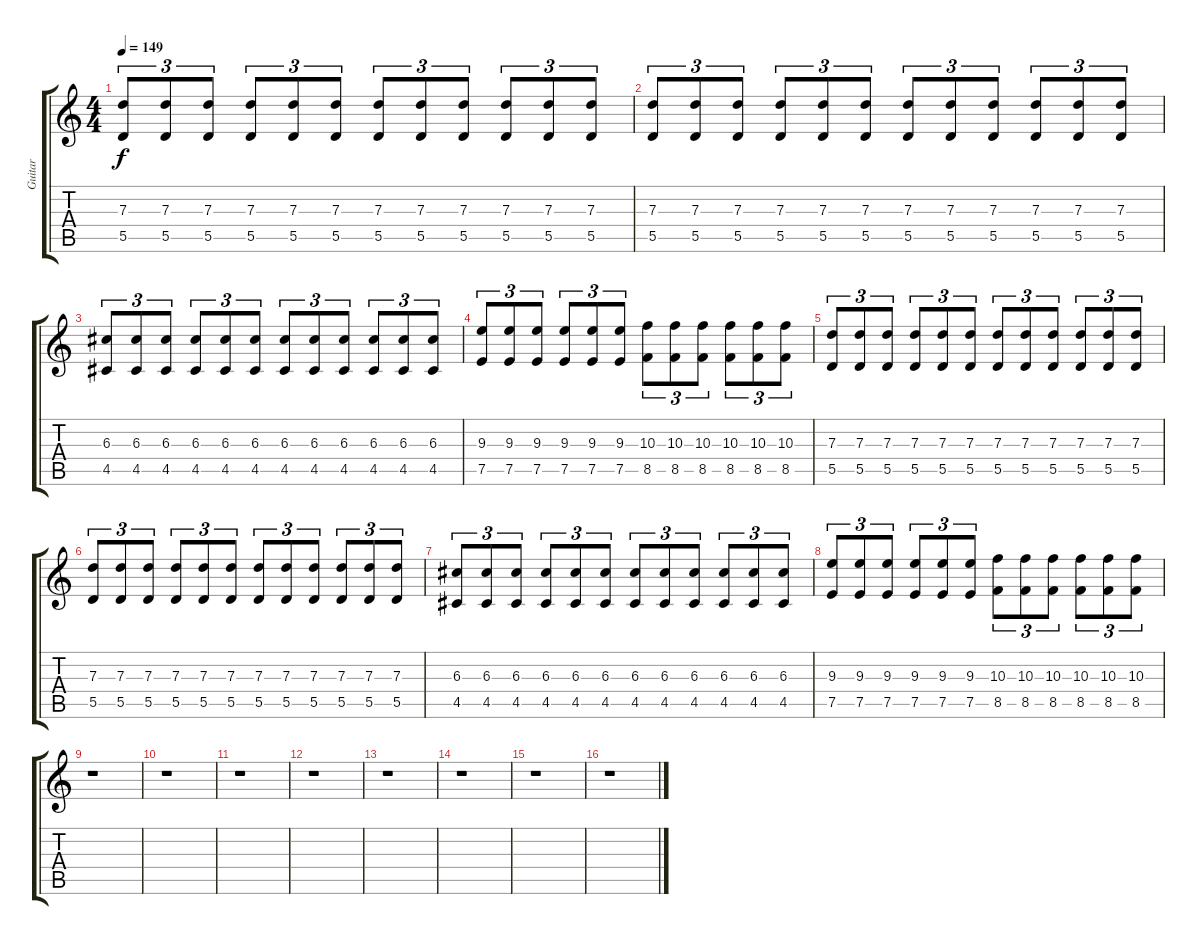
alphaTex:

\track ("Guitar" "Guitar") {instrument overdrivenguitar}
\staff {score tabs}
\tuning (E4 B3 G3 D3 A2 D2) {hide}
\ts (4 4)
\tempo 149
\clef g2
\ks c
(7.3 5.5).8{tu (3 2) dy f} (7.3 5.5).8{tu (3 2)} (7.3 5.5).8{tu (3 2)} (7.3 5.5).8{tu (3 2)} (7.3 5.5).8{tu (3 2)} (7.3 5.5).8{tu (3 2)} (7.3 5.5).8{tu (3 2)} (7.3 5.5).8{tu (3 2)} (7.3 5.5).8{tu (3 2)} (7.3 5.5).8{tu (3 2)} (7.3 5.5).8{tu (3 2)} (7.3 5.5).8{tu (3 2)} |
(7.3 5.5).8{tu (3 2)} (7.3 5.5).8{tu (3 2)} (7.3 5.5).8{tu (3 2)} (7.3 5.5).8{tu (3 2)} (7.3 5.5).8{tu (3 2)} (7.3 5.5).8{tu (3 2)} (7.3 5.5).8{tu (3 2)} (7.3 5.5).8{tu (3 2)} (7.3 5.5).8{tu (3 2)} (7.3 5.5).8{tu (3 2)} (7.3 5.5).8{tu (3 2)} (7.3 5.5).8{tu (3 2)} |
(6.3 4.5).8{tu (3 2)} (6.3 4.5).8{tu (3 2)} (6.3 4.5).8{tu (3 2)} (6.3 4.5).8{tu (3 2)} (6.3 4.5).8{tu (3 2)} (6.3 4.5).8{tu (3 2)} (6.3 4.5).8{tu (3 2)} (6.3 4.5).8{tu (3 2)} (6.3 4.5).8{tu (3 2)} (6.3 4.5).8{tu (3 2)} (6.3 4.5).8{tu (3 2)} (6.3 4.5).8{tu (3 2)} |
(9.3 7.5).8{tu (3 2)} (9.3 7.5).8{tu (3 2)} (9.3 7.5).8{tu (3 2)} (9.3 7.5).8{tu (3 2)} (9.3 7.5).8{tu (3 2)} (9.3 7.5).8{tu (3 2)} (10.3 8.5).8{tu (3 2)} (10.3 8.5).8{tu (3 2)} (10.3 8.5).8{tu (3 2)} (10.3 8.5).8{tu (3 2)} (10.3 8.5).8{tu (3 2)} (10.3 8.5).8{tu (3 2)} |
(7.3 5.5).8{tu (3 2)} (7.3 5.5).8{tu (3 2)} (7.3 5.5).8{tu (3 2)} (7.3 5.5).8{tu (3 2)} (7.3 5.5).8{tu (3 2)} (7.3 5.5).8{tu (3 2)} (7.3 5.5).8{tu (3 2)} (7.3 5.5).8{tu (3 2)} (7.3 5.5).8{tu (3 2)} (7.3 5.5).8{tu (3 2)} (7.3 5.5).8{tu (3 2)} (7.3 5.5).8{tu (3 2)} |
(7.3 5.5).8{tu (3 2)} (7.3 5.5).8{tu (3 2)} (7.3 5.5).8{tu (3 2)} (7.3 5.5).8{tu (3 2)} (7.3 5.5).8{tu (3 2)} (7.3 5.5).8{tu (3 2)} (7.3 5.5).8{tu (3 2)} (7.3 5.5).8{tu (3 2)} (7.3 5.5).8{tu (3 2)} (7.3 5.5).8{tu (3 2)} (7.3 5.5).8{tu (3 2)} (7.3 5.5).8{tu (3 2)} |
(6.3 4.5).8{tu (3 2)} (6.3 4.5).8{tu (3 2)} (6.3 4.5).8{tu (3 2)} (6.3 4.5).8{tu (3 2)} (6.3 4.5).8{tu (3 2)} (6.3 4.5).8{tu (3 2)} (6.3 4.5).8{tu (3 2)} (6.3 4.5).8{tu (3 2)} (6.3 4.5).8{tu (3 2)} (6.3 4.5).8{tu (3 2)} (6.3 4.5).8{tu (3 2)} (6.3 4.5).8{tu (3 2)} |
(9.3 7.5).8{tu (3 2)} (9.3 7.5).8{tu (3 2)} (9.3 7.5).8{tu (3 2)} (9.3 7.5).8{tu (3 2)} (9.3 7.5).8{tu (3 2)} (9.3 7.5).8{tu (3 2)} (10.3 8.5).8{tu (3 2)} (10.3 8.5).8{tu (3 2)} (10.3 8.5).8{tu (3 2)} (10.3 8.5).8{tu (3 2)} (10.3 8.5).8{tu (3 2)} (10.3 8.5).8{tu (3 2)} |
r.1 |
r.1 |
r.1 |
r.1 |
r.1 |
r.1 |
r.1 |
r.1
